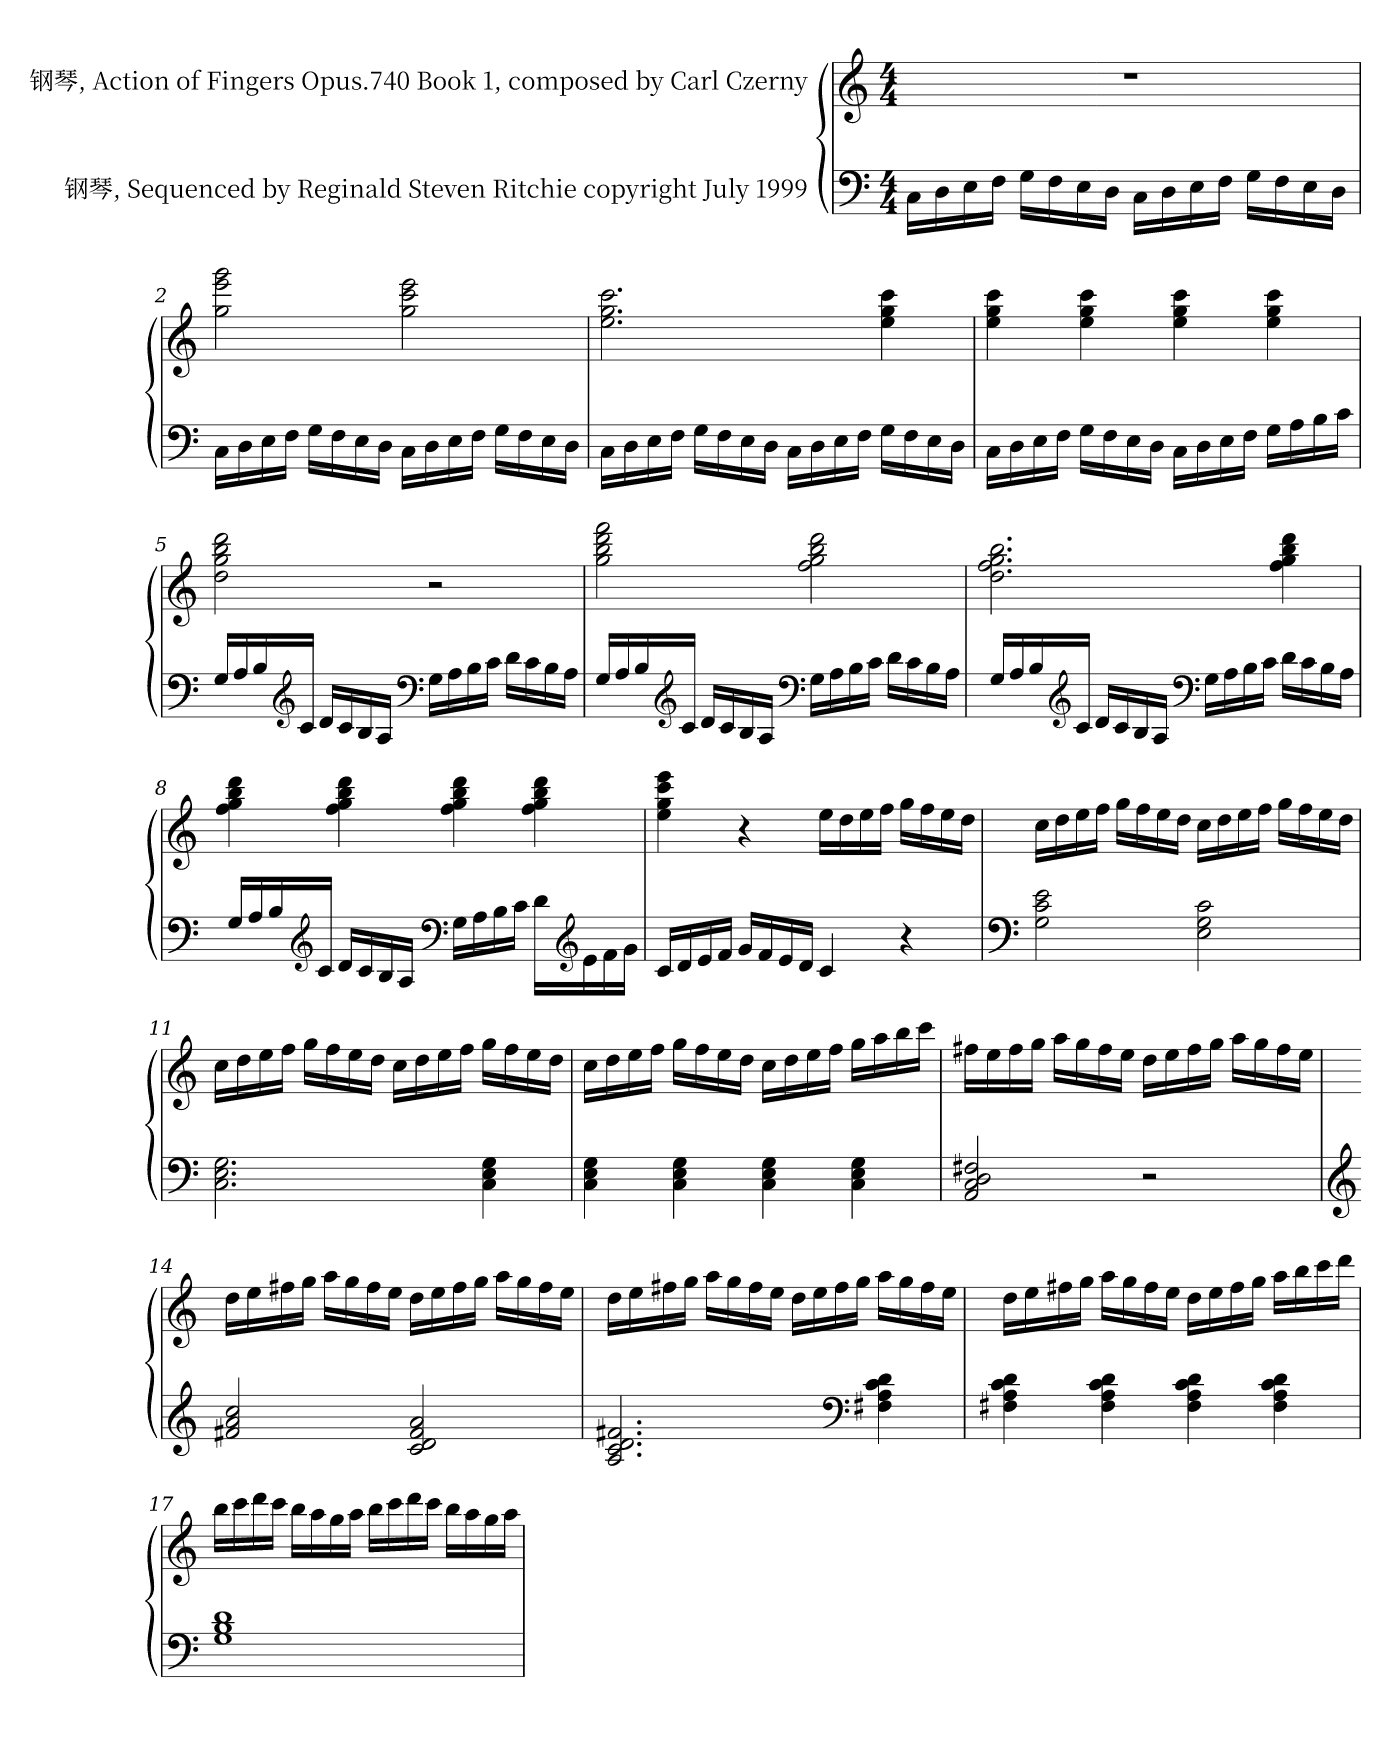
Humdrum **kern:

**kern	**kern
*part2	*part1
*staff2	*staff1
*I"钢琴, Sequenced by Reginald Steven Ritchie copyright July 1999	*I"钢琴, Action of Fingers Opus.740 Book 1, composed by Carl Czerny
*clefF4	*clefG2
*k[]	*k[]
*M4/4	*M4/4
*MM151	*MM151
=1	=1
16C\LL	1r
16D\	.
16E\	.
16F\JJ	.
16G\LL	.
16F\	.
16E\	.
16D\JJ	.
16C\LL	.
16D\	.
16E\	.
16F\JJ	.
16G\LL	.
16F\	.
16E\	.
16D\JJ	.
!!LO:LB:g=z
=2	=2
16C\LL	2gg\ 2eee\ 2ggg\
16D\	.
16E\	.
16F\JJ	.
16G\LL	.
16F\	.
16E\	.
16D\JJ	.
16C\LL	2gg\ 2ccc\ 2eee\
16D\	.
16E\	.
16F\JJ	.
16G\LL	.
16F\	.
16E\	.
16D\JJ	.
=3	=3
16C\LL	2.ee\ 2.gg\ 2.ccc\
16D\	.
16E\	.
16F\JJ	.
16G\LL	.
16F\	.
16E\	.
16D\JJ	.
16C\LL	.
16D\	.
16E\	.
16F\JJ	.
16G\LL	4ee\ 4gg\ 4ccc\
16F\	.
16E\	.
16D\JJ	.
!!LO:LB:g=z
=4	=4
16C\LL	4ee\ 4gg\ 4ccc\
16D\	.
16E\	.
16F\JJ	.
16G\LL	4ee\ 4gg\ 4ccc\
16F\	.
16E\	.
16D\JJ	.
16C\LL	4ee\ 4gg\ 4ccc\
16D\	.
16E\	.
16F\JJ	.
16G\LL	4ee\ 4gg\ 4ccc\
16A\	.
16B\	.
16c\JJ	.
=5	=5
16G/LL	2dd\ 2gg\ 2bb\ 2ddd\
16A/	.
16B/	.
*clefG2	*
16c/JJ	.
16d/LL	.
16c/	.
16B/	.
16A/JJ	.
*clefF4	*
16G\LL	2r
16A\	.
16B\	.
16c\JJ	.
16d\LL	.
16c\	.
16B\	.
16A\JJ	.
!!LO:LB:g=z
=6	=6
16G/LL	2gg\ 2bb\ 2ddd\ 2fff\
16A/	.
16B/	.
*clefG2	*
16c/JJ	.
16d/LL	.
16c/	.
16B/	.
16A/JJ	.
*clefF4	*
16G\LL	2ff\ 2gg\ 2bb\ 2ddd\
16A\	.
16B\	.
16c\JJ	.
16d\LL	.
16c\	.
16B\	.
16A\JJ	.
=7	=7
16G/LL	2.dd\ 2.ff\ 2.gg\ 2.bb\
16A/	.
16B/	.
*clefG2	*
16c/JJ	.
16d/LL	.
16c/	.
16B/	.
16A/JJ	.
*clefF4	*
16G\LL	.
16A\	.
16B\	.
16c\JJ	.
16d\LL	4ff\ 4gg\ 4bb\ 4ddd\
16c\	.
16B\	.
16A\JJ	.
!!LO:LB:g=z
=8	=8
16G/LL	4ff\ 4gg\ 4bb\ 4ddd\
16A/	.
16B/	.
*clefG2	*
16c/JJ	.
16d/LL	4ff\ 4gg\ 4bb\ 4ddd\
16c/	.
16B/	.
16A/JJ	.
*clefF4	*
16G\LL	4ff\ 4gg\ 4bb\ 4ddd\
16A\	.
16B\	.
16c\JJ	.
16d\LL	4ff\ 4gg\ 4bb\ 4ddd\
*clefG2	*
16e\	.
16f\	.
16g\JJ	.
=9	=9
16c/LL	4ee\ 4gg\ 4ccc\ 4eee\
16d/	.
16e/	.
16f/JJ	.
16g/LL	4r
16f/	.
16e/	.
16d/JJ	.
4c/	16ee\LL
.	16dd\
.	16ee\
.	16ff\JJ
4r	16gg\LL
.	16ff\
.	16ee\
.	16dd\JJ
!!LO:LB:g=z
=10	=10
*clefF4	*
2G\ 2c\ 2e\	16cc\LL
.	16dd\
.	16ee\
.	16ff\JJ
.	16gg\LL
.	16ff\
.	16ee\
.	16dd\JJ
2E\ 2G\ 2c\	16cc\LL
.	16dd\
.	16ee\
.	16ff\JJ
.	16gg\LL
.	16ff\
.	16ee\
.	16dd\JJ
=11	=11
2.C\ 2.E\ 2.G\	16cc\LL
.	16dd\
.	16ee\
.	16ff\JJ
.	16gg\LL
.	16ff\
.	16ee\
.	16dd\JJ
.	16cc\LL
.	16dd\
.	16ee\
.	16ff\JJ
4C\ 4E\ 4G\	16gg\LL
.	16ff\
.	16ee\
.	16dd\JJ
!!LO:PB:g=z
=12	=12
4C\ 4E\ 4G\	16cc\LL
.	16dd\
.	16ee\
.	16ff\JJ
4C\ 4E\ 4G\	16gg\LL
.	16ff\
.	16ee\
.	16dd\JJ
4C\ 4E\ 4G\	16cc\LL
.	16dd\
.	16ee\
.	16ff\JJ
4C\ 4E\ 4G\	16gg\LL
.	16aa\
.	16bb\
.	16ccc\JJ
=13	=13
2AA/ 2C/ 2D/ 2F#X/	16ff#X\LL
.	16ee\
.	16ff#\
.	16gg\JJ
.	16aa\LL
.	16gg\
.	16ff#\
.	16ee\JJ
2r	16dd\LL
.	16ee\
.	16ff#\
.	16gg\JJ
.	16aa\LL
.	16gg\
.	16ff#\
.	16ee\JJ
!!LO:LB:g=z
=14	=14
*clefG2	*
2f#X/ 2a/ 2cc/	16dd\LL
.	16ee\
.	16ff#X\
.	16gg\JJ
.	16aa\LL
.	16gg\
.	16ff#\
.	16ee\JJ
2c/ 2d/ 2f#/ 2a/	16dd\LL
.	16ee\
.	16ff#\
.	16gg\JJ
.	16aa\LL
.	16gg\
.	16ff#\
.	16ee\JJ
=15	=15
2.A/ 2.c/ 2.d/ 2.f#X/	16dd\LL
.	16ee\
.	16ff#X\
.	16gg\JJ
.	16aa\LL
.	16gg\
.	16ff#\
.	16ee\JJ
.	16dd\LL
.	16ee\
.	16ff#\
.	16gg\JJ
*clefF4	*
4F#X\ 4A\ 4c\ 4d\	16aa\LL
.	16gg\
.	16ff#\
.	16ee\JJ
!!LO:LB:g=z
=16	=16
4F#X\ 4A\ 4c\ 4d\	16dd\LL
.	16ee\
.	16ff#X\
.	16gg\JJ
4F#\ 4A\ 4c\ 4d\	16aa\LL
.	16gg\
.	16ff#\
.	16ee\JJ
4F#\ 4A\ 4c\ 4d\	16dd\LL
.	16ee\
.	16ff#\
.	16gg\JJ
4F#\ 4A\ 4c\ 4d\	16aa\LL
.	16bb\
.	16ccc\
.	16ddd\JJ
=17	=17
1G 1B 1d	16bb\LL
.	16ccc\
.	16ddd\
.	16ccc\JJ
.	16bb\LL
.	16aa\
.	16gg\
.	16aa\JJ
.	16bb\LL
.	16ccc\
.	16ddd\
.	16ccc\JJ
.	16bb\LL
.	16aa\
.	16gg\
.	16aa\JJ
=	=
*-	*-
